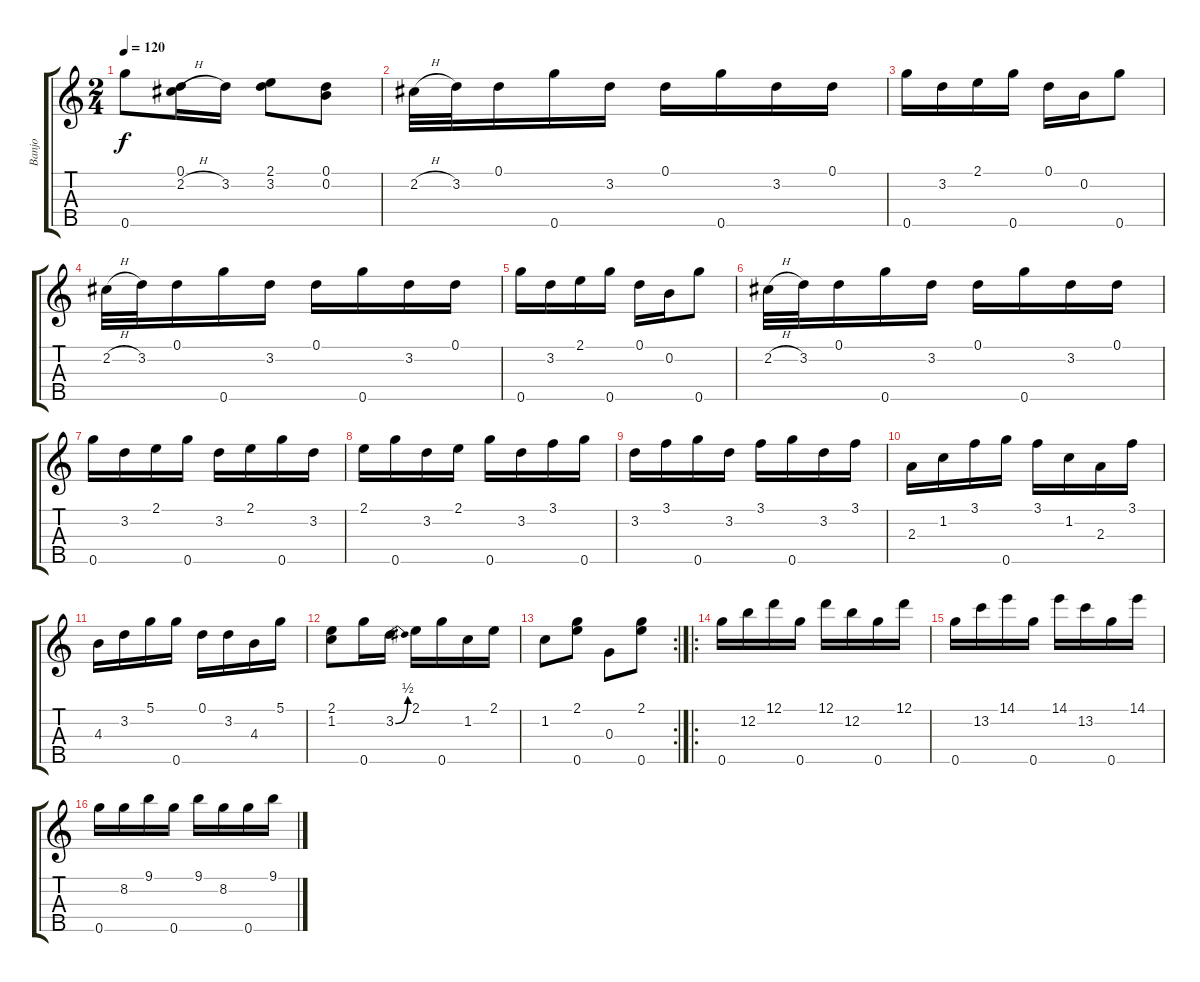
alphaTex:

\track ("Banjo" "Banjo") {instrument banjo}
\staff {score tabs}
\tuning (D4 B3 G3 D3 G4) {hide}
\displaytranspose 12
\ts (2 4)
\tempo 120
\clef g2
\ks c
0.5.8{dy f} (0.1 2.2{h}).16 3.2.16 (2.1 3.2).8 (0.1 0.2).8 |
2.2{h}.32 3.2.32 0.1.16 0.5.16 3.2.16 0.1.16 0.5.16 3.2.16 0.1.16 |
0.5.16 3.2.16 2.1.16 0.5.16 0.1.16 0.2.16 0.5.8 |
2.2{h}.32 3.2.32 0.1.16 0.5.16 3.2.16 0.1.16 0.5.16 3.2.16 0.1.16 |
0.5.16 3.2.16 2.1.16 0.5.16 0.1.16 0.2.16 0.5.8 |
2.2{h}.32 3.2.32 0.1.16 0.5.16 3.2.16 0.1.16 0.5.16 3.2.16 0.1.16 |
0.5.16 3.2.16 2.1.16 0.5.16 3.2.16 2.1.16 0.5.16 3.2.16 |
2.1.16 0.5.16 3.2.16 2.1.16 0.5.16 3.2.16 3.1.16 0.5.16 |
3.2.16 3.1.16 0.5.16 3.2.16 3.1.16 0.5.16 3.2.16 3.1.16 |
2.3.16 1.2.16 3.1.16 0.5.16 3.1.16 1.2.16 2.3.16 3.1.16 |
4.3.16 3.2.16 5.1.16 0.5.16 0.1.16 3.2.16 4.3.16 5.1.16 |
(2.1 1.2).8 0.5.16 3.2{be (bend 0 0 60 2)}.16 2.1.16 0.5.16 1.2.16 2.1.16 |
\rc 2
1.2.8 (2.1 0.5).8 0.3.8 (2.1 0.5).8 |
\ro
0.5.16 12.2.16 12.1.16 0.5.16 12.1.16 12.2.16 0.5.16 12.1.16 |
0.5.16 13.2.16 14.1.16 0.5.16 14.1.16 13.2.16 0.5.16 14.1.16 |
0.5.16 8.2.16 9.1.16 0.5.16 9.1.16 8.2.16 0.5.16 9.1.16
